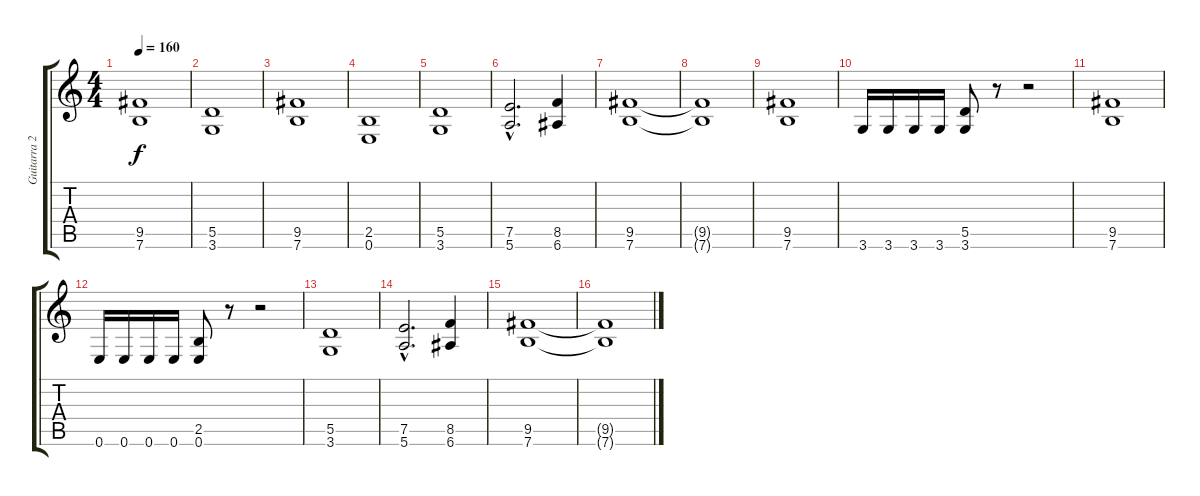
\track ("Guitarra 2" "Guitarra 2") {instrument distortionguitar}
\staff {score tabs}
\tuning (E4 B3 G3 D3 A2 E2) {hide}
\ts (4 4)
\tempo 160
\clef g2
\ks c
(9.5 7.6).1{dy f instrument distortionguitar} |
(5.5 3.6).1 |
(9.5 7.6).1 |
(2.5 0.6).1 |
(5.5 3.6).1 |
(7.5{hac} 5.6{hac}).2{d} (8.5 6.6).4 |
(9.5 7.6).1 |
(9.5{t} 7.6{t}).1 |
(9.5 7.6).1 |
3.6.16 3.6.16 3.6.16 3.6.16 (5.5 3.6).8 r.8 r.2 |
(9.5 7.6).1 |
0.6.16 0.6.16 0.6.16 0.6.16 (2.5 0.6).8 r.8 r.2 |
(5.5 3.6).1 |
(7.5{hac} 5.6{hac}).2{d} (8.5 6.6).4 |
(9.5 7.6).1 |
(9.5{t} 7.6{t}).1
